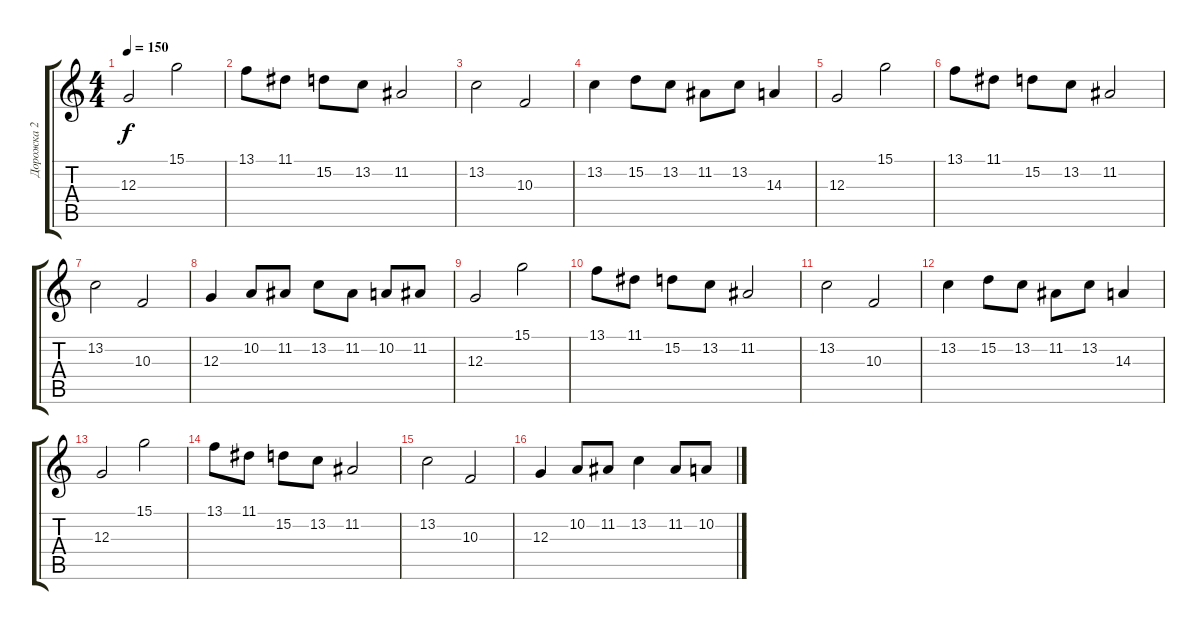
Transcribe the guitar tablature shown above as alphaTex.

\track ("Дорожка 2" "Дорожка 2") {instrument stringensemble1}
\staff {score tabs}
\tuning (E4 B3 G3 D3 A2 E2) {hide}
\ts (4 4)
\tempo 150
\clef g2
\ks c
12.3.2{dy f} 15.1.2 |
13.1.8 11.1.8 15.2.8 13.2.8 11.2.2 |
13.2.2 10.3.2 |
13.2.4 15.2.8 13.2.8 11.2.8 13.2.8 14.3.4 |
12.3.2 15.1.2 |
13.1.8 11.1.8 15.2.8 13.2.8 11.2.2 |
13.2.2 10.3.2 |
12.3.4 10.2.8 11.2.8 13.2.8 11.2.8 10.2.8 11.2.8 |
12.3.2 15.1.2 |
13.1.8 11.1.8 15.2.8 13.2.8 11.2.2 |
13.2.2 10.3.2 |
13.2.4 15.2.8 13.2.8 11.2.8 13.2.8 14.3.4 |
12.3.2 15.1.2 |
13.1.8 11.1.8 15.2.8 13.2.8 11.2.2 |
13.2.2 10.3.2 |
12.3.4 10.2.8 11.2.8 13.2.4 11.2.8 10.2.8
